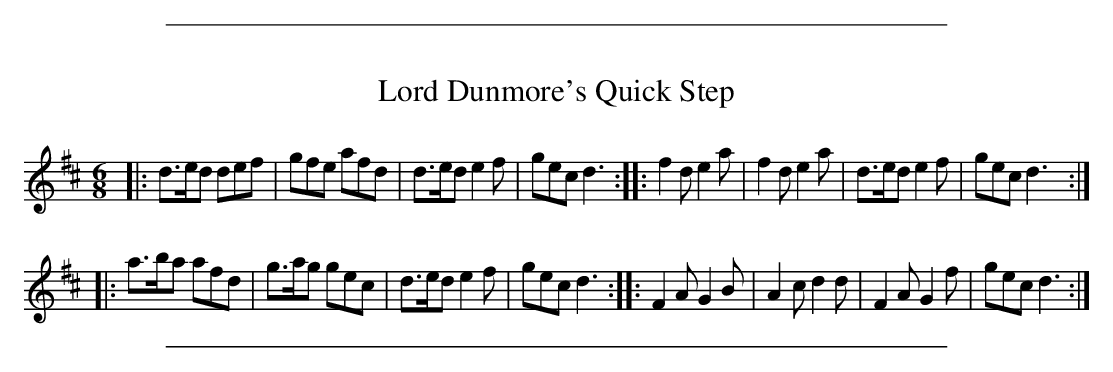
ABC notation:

X:1
T: Lord Dunmore's Quick Step
M: 6/8	% The book has no time signature for this tune.
L: 1/8
K: D
|:\
d>ed def | gfe  afd |d>ed  e2f | gec d3 ::\
f2d  e2a | f2d  e2a | d>ed e2f | gec d3 ::
a>ba afd | g>ag gec | d>ed e2f | gec d3 ::\
F2A  G2B | A2c  d2d | F2A  G2f | gec d3 :|
